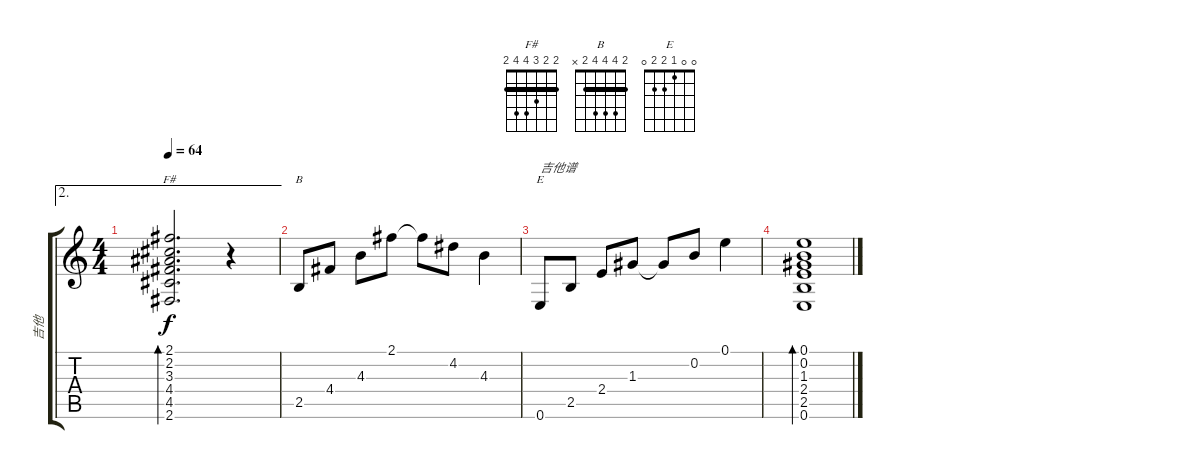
\track ("吉他" "吉他") {instrument acousticguitarsteel}
\staff {score tabs}
\tuning (E4 B3 G3 D3 A2 E2) {hide}
\chord ("F#" 2 2 3 4 4 2) {barre 2}
\chord ("B" 2 4 4 4 2 x) {barre 2}
\chord ("E" 0 0 1 2 2 0)
\ae 2
\ts (4 4)
\tempo 64
\clef g2
\ks c
(2.1 2.2 3.3 4.4 4.5 2.6).2{d bd 240 ch "F#" dy f} r.4 |
2.5.8{ch "B"} 4.4.8 4.3.8 2.1.8 2.1{t}.8 4.2.8 4.3.4 |
0.6.8{ch "E" txt "吉他谱"} 2.5.8 2.4.8 1.3.8 1.3{t}.8 0.2.8 0.1.4 |
(0.1 0.2 1.3 2.4 2.5 0.6).1{bd 240}
